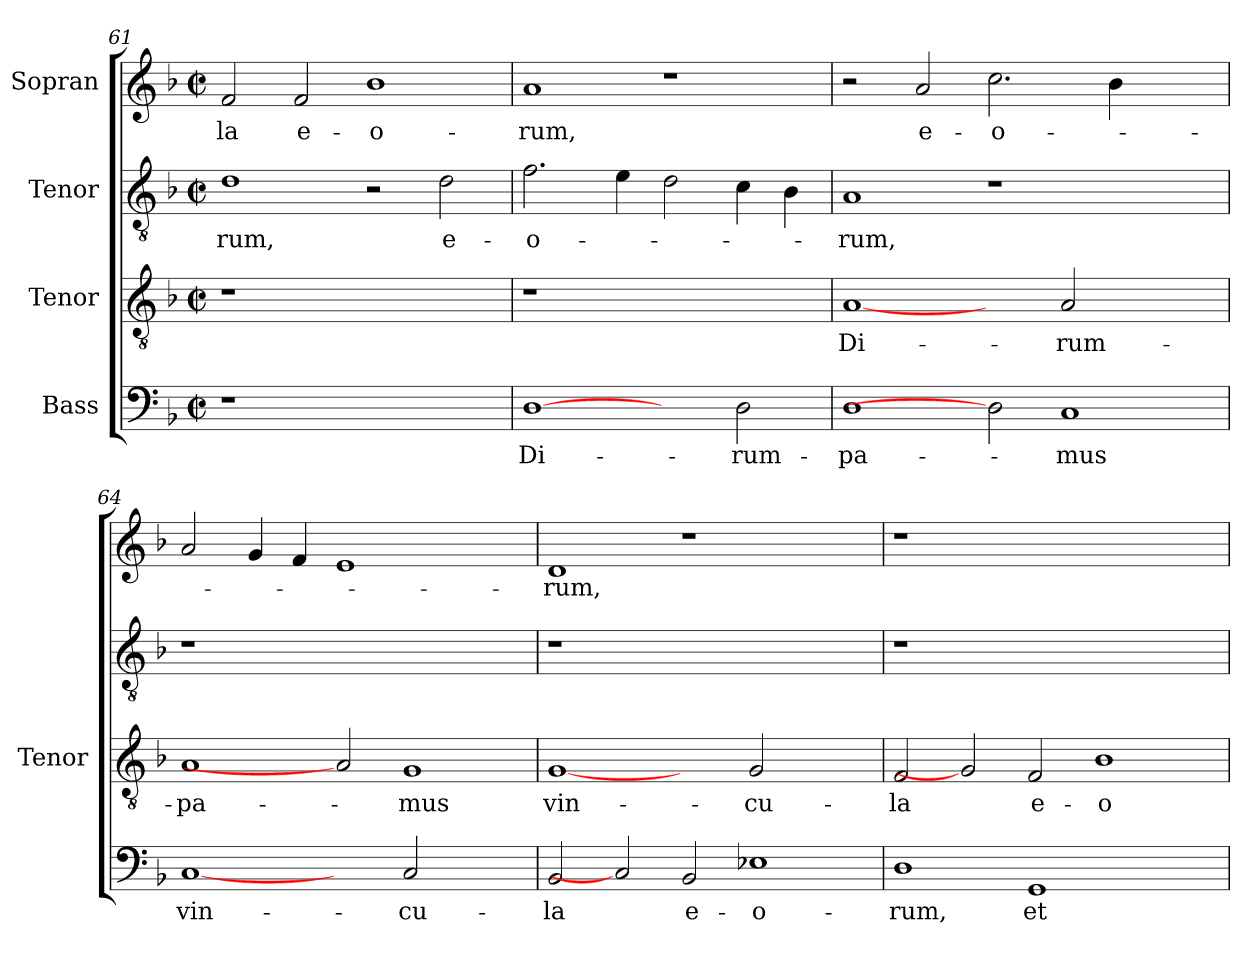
**kern	**text	**kern	**text	**kern	**text	**kern	**text
*part4	*part4	*part3	*part3	*part2	*part2	*part1	*part1
*staff4	*staff4	*staff3	*staff3	*staff2	*staff2	*staff1	*staff1
*I"Bass	*	*I"Tenor	*	*I"Tenor	*	*I"Sopran	*
*	*	*I'Tenor	*	*	*	*	*
*clefF4	*	*clefGv2	*	*clefGv2	*	*clefG2	*
*	*	*ITrd7c12	*	*ITrd7c12	*	*	*
*k[b-]	*	*k[b-]	*	*k[b-]	*	*k[b-]	*
*F:	*	*F:	*	*F:	*	*F:	*
*M2/2	*	*M2/2	*	*M2/2	*	*M2/2	*
*met(c|)	*	*met(c|)	*	*met(c|)	*	*met(c|)	*
=61	=61	=61	=61	=61	=61	=61	=61
!LO:N:vis=1	!	!LO:N:vis=1	!	!	!	!	!
!	!	!	!	!	!LO:LY:b:color=#000000	!	!
!	!	!	!	!	!	!	!LO:LY:b:color=#000000
1r	.	1r	.	1Di	-rum,	2fi/	-la
!	!	!	!	!	!	!	!LO:LY:b:color=#000000
.	.	.	.	.	.	2fi/	e-
!	!	!	!	!	!	!	!LO:LY:b:color=#000000
1ryy	.	1ryy	.	2r	.	1b-i	-o-
!	!	!	!	!	!LO:LY:b:color=#000000	!	!
.	.	.	.	2Di\	e-	.	.
=62	=62	=62	=62	=62	=62	=62	=62
!	!LO:LY:b:color=#000000	!LO:N:vis=1	!	!	!	!	!
!	!	!	!	!	!LO:LY:b:color=#000000	!	!
!	!	!	!	!	!	!	!LO:LY:b:color=#000000
[1Di	Di-	1r	.	2.Fi\	-o-	1ai	-rum,
.	.	.	.	4Ei\	.	.	.
2ryy	.	1ryy	.	2Di\	.	1r	.
!	!LO:LY:b:color=#000000	!	!	!	!	!	!
2Di\	-rum-	.	.	4Ci\	.	.	.
.	.	.	.	4BB-i\	.	.	.
=63	=63	=63	=63	=63	=63	=63	=63
!	!LO:LY:b:color=#000000	!	!	!	!	!	!
!	!	!	!LO:LY:b:color=#000000	!	!	!	!
!	!	!	!	!	!LO:LY:b:color=#000000	!	!
1Di	-pa-	[1AAi	Di-	1AAi	-rum,	2r	.
!	!	!	!	!	!	!	!LO:LY:b:color=#000000
.	.	.	.	.	.	2ai/	e-
!	!	!	!	!	!	!	!LO:LY:b:color=#000000
2Di]	.	2ryy	.	1r	.	2.cci\	-o-
!	!LO:LY:b:color=#000000	!	!	!	!	!	!
!	!	!	!LO:LY:b:color=#000000	!	!	!	!
1Ci	-mus	2AAi/	-rum-	.	.	.	.
.	.	.	.	.	.	4b-i\	.
.	.	2ryy	.	2ryy	.	2ryy	.
=64	=64	=64	=64	=64	=64	=64	=64
!	!LO:LY:b:color=#000000	!	!	!	!	!	!
!	!	!	!LO:LY:b:color=#000000	!LO:N:vis=1	!	!	!
[1Ci	vin-	1AAi	-pa-	1r	.	2ai/	.
.	.	.	.	.	.	4gi/	.
.	.	.	.	.	.	4fi/	.
2ryy	.	2AAi]	.	1.ryy	.	1ei	.
!	!LO:LY:b:color=#000000	!	!	!	!	!	!
!	!	!	!LO:LY:b:color=#000000	!	!	!	!
2Ci/	-cu-	1GGi	-mus	.	.	.	.
2ryy	.	.	.	.	.	2ryy	.
=65	=65	=65	=65	=65	=65	=65	=65
!	!LO:LY:b:color=#000000	!	!	!	!	!	!
!	!	!	!LO:LY:b:color=#000000	!LO:N:vis=1	!	!	!
!	!	!	!	!	!	!	!LO:LY:b:color=#000000
2BB-i/	-la	[1GGi	vin-	1r	.	1di	-rum,
2Ci]	.	.	.	.	.	.	.
!	!LO:LY:b:color=#000000	!	!	!	!	!	!
2BB-i/	e-	2ryy	.	1.ryy	.	1r	.
!	!LO:LY:b:color=#000000	!	!	!	!	!	!
!	!	!	!LO:LY:b:color=#000000	!	!	!	!
1E-Xi	-o-	2GGi/	-cu-	.	.	.	.
.	.	2ryy	.	.	.	2ryy	.
!!LO:LB:g=z
=66	=66	=66	=66	=66	=66	=66	=66
!	!LO:LY:b:color=#000000	!	!	!	!	!	!
!	!	!	!LO:LY:b:color=#000000	!LO:N:vis=1	!	!LO:N:vis=1	!
1Di	-rum,	2FFi/	-la	1r	.	1r	.
.	.	2GGi]	.	.	.	.	.
!	!LO:LY:b:color=#000000	!	!	!	!	!	!
!	!	!	!LO:LY:b:color=#000000	!	!	!	!
1GGi	et	2FFi/	e-	1.ryy	.	1.ryy	.
!	!	!	!LO:LY:b:color=#000000	!	!	!	!
.	.	1BB-i	-o-	.	.	.	.
2ryy	.	.	.	.	.	.	.
=	=	=	=	=	=	=	=
*-	*-	*-	*-	*-	*-	*-	*-
